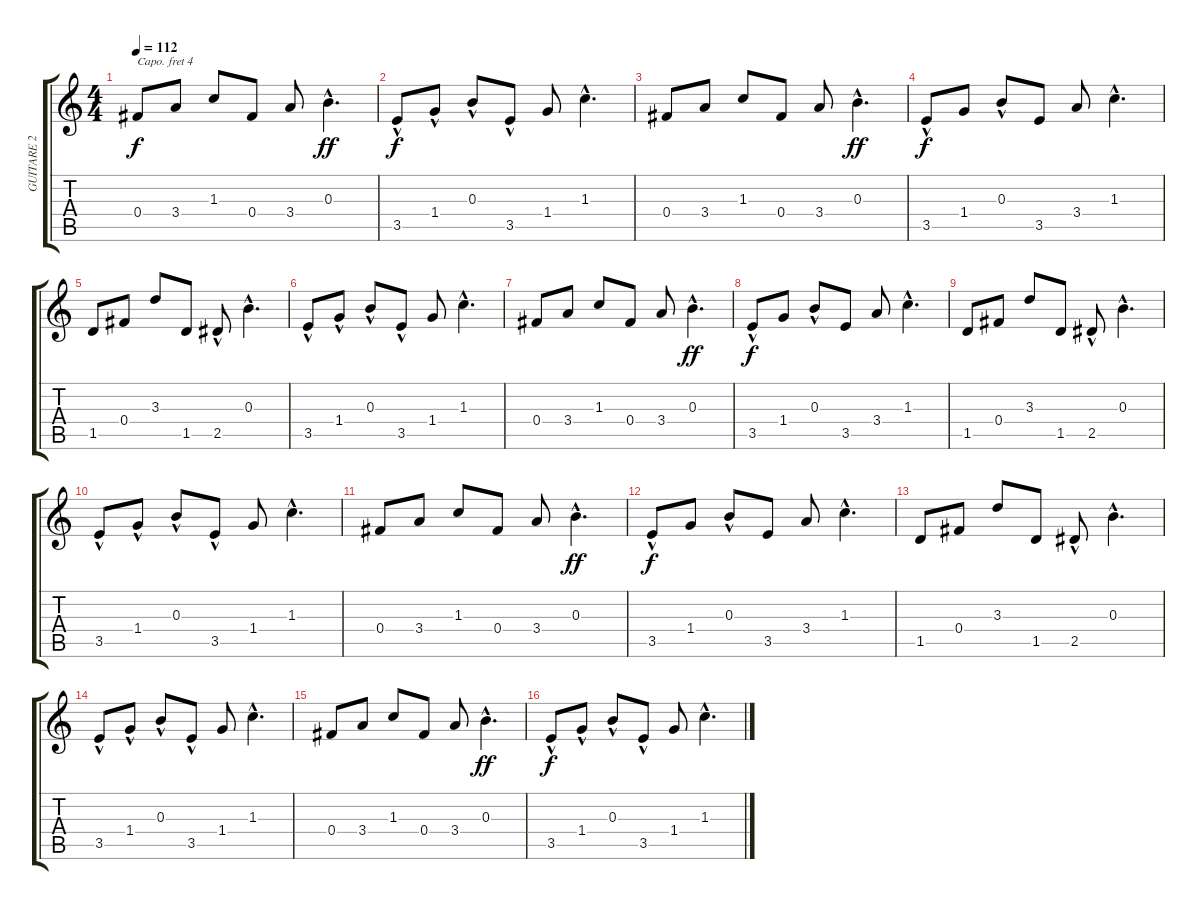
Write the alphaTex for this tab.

\track ("GUITARE 2       " "GUITARE 2 ") {instrument electricguitarclean}
\staff {score tabs}
\capo 4
\tuning (E4 B3 G3 D3 A2 E2) {hide}
\ts (4 4)
\tempo 112
\clef g2
\ks c
0.4.8{dy f} 3.4.8 1.3.8 0.4.8 3.4.8 0.3{hac}.4{d dy ff} |
3.5{hac}.8{dy f} 1.4{hac}.8 0.3{hac}.8 3.5{hac}.8 1.4.8 1.3{hac}.4{d} |
0.4.8 3.4.8 1.3.8 0.4.8 3.4.8 0.3{hac}.4{d dy ff} |
3.5{hac}.8{dy f} 1.4.8 0.3{hac}.8 3.5.8 3.4.8 1.3{hac}.4{d} |
1.5.8 0.4.8 3.3.8 1.5.8 2.5{hac}.8 0.3{hac}.4{d} |
3.5{hac}.8 1.4{hac}.8 0.3{hac}.8 3.5{hac}.8 1.4.8 1.3{hac}.4{d} |
0.4.8 3.4.8 1.3.8 0.4.8 3.4.8 0.3{hac}.4{d dy ff} |
3.5{hac}.8{dy f} 1.4.8 0.3{hac}.8 3.5.8 3.4.8 1.3{hac}.4{d} |
1.5.8 0.4.8 3.3.8 1.5.8 2.5{hac}.8 0.3{hac}.4{d} |
3.5{hac}.8 1.4{hac}.8 0.3{hac}.8 3.5{hac}.8 1.4.8 1.3{hac}.4{d} |
0.4.8 3.4.8 1.3.8 0.4.8 3.4.8 0.3{hac}.4{d dy ff} |
3.5{hac}.8{dy f} 1.4.8 0.3{hac}.8 3.5.8 3.4.8 1.3{hac}.4{d} |
1.5.8 0.4.8 3.3.8 1.5.8 2.5{hac}.8 0.3{hac}.4{d} |
3.5{hac}.8 1.4{hac}.8 0.3{hac}.8 3.5{hac}.8 1.4.8 1.3{hac}.4{d} |
0.4.8 3.4.8 1.3.8 0.4.8 3.4.8 0.3{hac}.4{d dy ff} |
3.5{hac}.8{dy f} 1.4{hac}.8 0.3{hac}.8 3.5{hac}.8 1.4.8 1.3{hac}.4{d}
